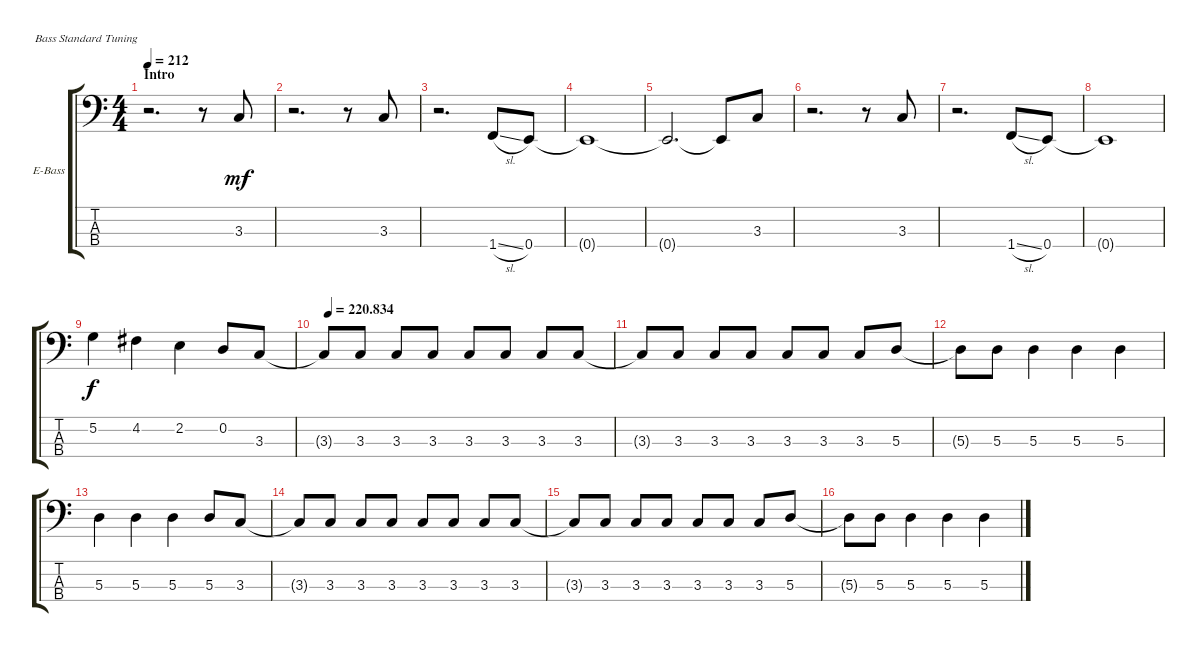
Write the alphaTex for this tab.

\bracketExtendMode groupsimilarinstruments
\firstSystemTrackNameOrientation horizontal
\otherSystemsTrackNameOrientation horizontal
\track ("Electric Bass" "E-Bass") {instrument electricbassfinger}
\staff {score tabs}
\tuning (G2 D2 A1 E1)
\ts (4 4)
\section ("" "Intro")
\tempo 212
\clef f4
\ks c
r.2{d dy mf instrument electricbassfinger} r.8 3.3.8 |
r.2{d} r.8 3.3.8 |
r.2{d} 1.4{sl}.8 0.4.8 |
0.4{t}.1 |
0.4{t}.2{d} 0.4{t}.8 3.3.8 |
r.2{d} r.8 3.3.8 |
r.2{d} 1.4{sl}.8 0.4.8 |
0.4{t}.1 |
5.2.4{dy f} 4.2.4 2.2.4 0.2.8 3.3.8 |
\tempo (220.834 0.01875)
3.3{t}.8 3.3.8 3.3.8 3.3.8 3.3.8 3.3.8 3.3.8 3.3.8 |
3.3{t}.8 3.3.8 3.3.8 3.3.8 3.3.8 3.3.8 3.3.8 5.3.8 |
5.3{t}.8 5.3.8 5.3.4 5.3.4 5.3.4 |
5.3.4 5.3.4 5.3.4 5.3.8 3.3.8 |
3.3{t}.8 3.3.8 3.3.8 3.3.8 3.3.8 3.3.8 3.3.8 3.3.8 |
3.3{t}.8 3.3.8 3.3.8 3.3.8 3.3.8 3.3.8 3.3.8 5.3.8 |
5.3{t}.8 5.3.8 5.3.4 5.3.4 5.3.4
